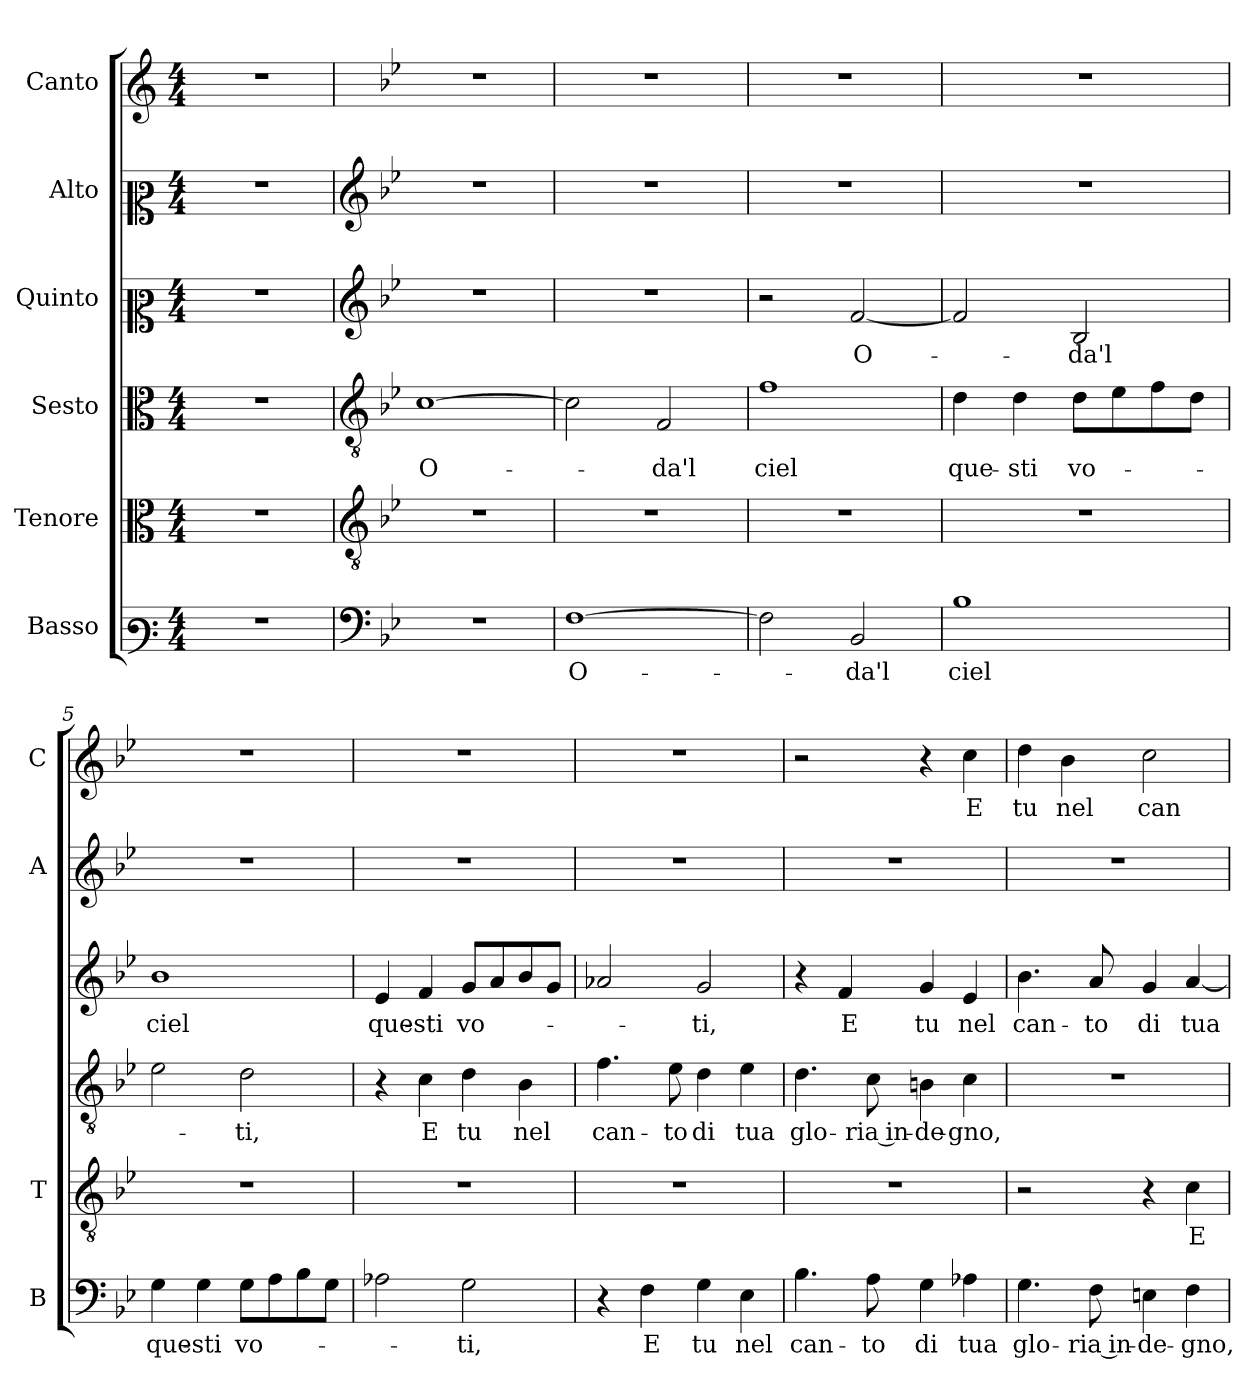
**kern	**text	**kern	**text	**kern	**text	**kern	**text	**kern	**kern	**text
*part6	*part6	*part5	*part5	*part4	*part4	*part3	*part3	*part2	*part1	*part1
*staff6	*staff6	*staff5	*staff5	*staff4	*staff4	*staff3	*staff3	*staff2	*staff1	*staff1
*I"Basso	*	*I"Tenore	*	*I"Sesto	*	*I"Quinto	*	*I"Alto	*I"Canto	*
*I'B	*	*I'T	*	*	*	*	*	*I'A	*I'C	*
*clefF3	*	*clefC3	*	*clefC3	*	*clefC2	*	*clefC2	*clefG2	*
*k[]	*	*k[]	*	*k[]	*	*k[]	*	*k[]	*k[]	*
*C:	*	*C:	*	*C:	*	*C:	*	*C:	*C:	*
*M4/4	*	*M4/4	*	*M4/4	*	*M4/4	*	*M4/4	*M4/4	*
=	=	=	=	=	=	=	=	=	=	=
1r	.	1r	.	1r	.	1r	.	1r	1r	.
=1	=1	=1	=1	=1	=1	=1	=1	=1	=1	=1
*clefF4	*	*clefGv2	*	*clefGv2	*	*clefG2	*	*clefG2	*	*
*k[b-e-]	*	*k[b-e-]	*	*k[b-e-]	*	*k[b-e-]	*	*k[b-e-]	*k[b-e-]	*
*B-:	*	*B-:	*	*B-:	*	*B-:	*	*B-:	*B-:	*
!	!	!	!	!	!LO:LY:b	!	!	!	!	!
1r	.	1r	.	[1c	O-	1r	.	1r	1r	.
=2	=2	=2	=2	=2	=2	=2	=2	=2	=2	=2
!	!LO:LY:b	!	!	!	!	!	!	!	!	!
[1F	O-	1r	.	2c\]	.	1r	.	1r	1r	.
!	!	!	!	!	!LO:LY:b	!	!	!	!	!
.	.	.	.	2F/	-da'l	.	.	.	.	.
=3	=3	=3	=3	=3	=3	=3	=3	=3	=3	=3
!	!	!	!	!	!LO:LY:b	!	!	!	!	!
2F\]	.	1r	.	1f	ciel	2r	.	1r	1r	.
!	!LO:LY:b	!	!	!	!	!	!LO:LY:b	!	!	!
2BB-/	-da'l	.	.	.	.	[2f/	O-	.	.	.
=4	=4	=4	=4	=4	=4	=4	=4	=4	=4	=4
!	!LO:LY:b	!	!	!	!LO:LY:b	!	!	!	!	!
1B-	ciel	1r	.	4d\	que-	2f/]	.	1r	1r	.
!	!	!	!	!	!LO:LY:b	!	!	!	!	!
.	.	.	.	4d\	-sti	.	.	.	.	.
!	!	!	!	!	!LO:LY:b	!	!LO:LY:b	!	!	!
.	.	.	.	8d\L	vo-	2B-/	-da'l	.	.	.
.	.	.	.	8e-\	.	.	.	.	.	.
.	.	.	.	8f\	.	.	.	.	.	.
.	.	.	.	8d\J	.	.	.	.	.	.
=5	=5	=5	=5	=5	=5	=5	=5	=5	=5	=5
!	!LO:LY:b	!	!	!	!	!	!LO:LY:b	!	!	!
4G\	que-	1r	.	2e-\	.	1b-	ciel	1r	1r	.
!	!LO:LY:b	!	!	!	!	!	!	!	!	!
4G\	-sti	.	.	.	.	.	.	.	.	.
!	!LO:LY:b	!	!	!	!LO:LY:b	!	!	!	!	!
8G\L	vo-	.	.	2d\	-ti,	.	.	.	.	.
8A\	.	.	.	.	.	.	.	.	.	.
8B-\	.	.	.	.	.	.	.	.	.	.
8G\J	.	.	.	.	.	.	.	.	.	.
=6	=6	=6	=6	=6	=6	=6	=6	=6	=6	=6
!	!	!	!	!	!	!	!LO:LY:b	!	!	!
2A-X\	.	1r	.	4r	.	4e-/	que-	1r	1r	.
!	!	!	!	!	!LO:LY:b	!	!LO:LY:b	!	!	!
.	.	.	.	4c\	E	4f/	-sti	.	.	.
!	!LO:LY:b	!	!	!	!LO:LY:b	!	!LO:LY:b	!	!	!
2G\	-ti,	.	.	4d\	tu	8g/L	vo-	.	.	.
.	.	.	.	.	.	8a/	.	.	.	.
!	!	!	!	!	!LO:LY:b	!	!	!	!	!
.	.	.	.	4B-\	nel	8b-/	.	.	.	.
.	.	.	.	.	.	8g/J	.	.	.	.
=7	=7	=7	=7	=7	=7	=7	=7	=7	=7	=7
!	!	!	!	!	!LO:LY:b	!	!	!	!	!
4r	.	1r	.	4.f\	can-	2a-X/	.	1r	1r	.
!	!LO:LY:b	!	!	!	!	!	!	!	!	!
4F\	E	.	.	.	.	.	.	.	.	.
!	!	!	!	!	!LO:LY:b	!	!	!	!	!
.	.	.	.	8e-\	-to	.	.	.	.	.
!	!LO:LY:b	!	!	!	!LO:LY:b	!	!LO:LY:b	!	!	!
4G\	tu	.	.	4d\	di	2g/	-ti,	.	.	.
!	!LO:LY:b	!	!	!	!LO:LY:b	!	!	!	!	!
4E-\	nel	.	.	4e-\	tua	.	.	.	.	.
=8	=8	=8	=8	=8	=8	=8	=8	=8	=8	=8
!	!LO:LY:b	!	!	!	!LO:LY:b	!	!	!	!	!
4.B-\	can-	1r	.	4.d\	glo-	4r	.	1r	2r	.
!	!	!	!	!	!	!	!LO:LY:b	!	!	!
.	.	.	.	.	.	4f/	E	.	.	.
!	!LO:LY:b	!	!	!	!LO:LY:b	!	!	!	!	!
8A\	-to	.	.	8c\	-ria in-	.	.	.	.	.
!	!LO:LY:b	!	!	!	!LO:LY:b	!	!LO:LY:b	!	!	!
4G\	di	.	.	4Bn\	-de-	4g/	tu	.	4r	.
!	!LO:LY:b	!	!	!	!LO:LY:b	!	!LO:LY:b	!	!	!LO:LY:b
4A-X\	tua	.	.	4c\	-gno,	4e-/	nel	.	4cc\	E
!!LO:LB:g=z
=9	=9	=9	=9	=9	=9	=9	=9	=9	=9	=9
!	!LO:LY:b	!	!	!	!	!	!LO:LY:b	!	!	!LO:LY:b
4.G\	glo-	2r	.	1r	.	4.b-\	can-	1r	4dd\	tu
!	!	!	!	!	!	!	!	!	!	!LO:LY:b
.	.	.	.	.	.	.	.	.	4b-\	nel
!	!LO:LY:b	!	!	!	!	!	!LO:LY:b	!	!	!
8F\	-ria in-	.	.	.	.	8a/	-to	.	.	.
!	!LO:LY:b	!	!	!	!	!	!LO:LY:b	!	!	!LO:LY:b
4En\	-de-	4r	.	.	.	4g/	di	.	2cc\	can-
!	!LO:LY:b	!	!LO:LY:b	!	!	!	!LO:LY:b	!	!	!
4F\	-gno,	4c\	E	.	.	[4a/	tua	.	.	.
=	=	=	=	=	=	=	=	=	=	=
*-	*-	*-	*-	*-	*-	*-	*-	*-	*-	*-
